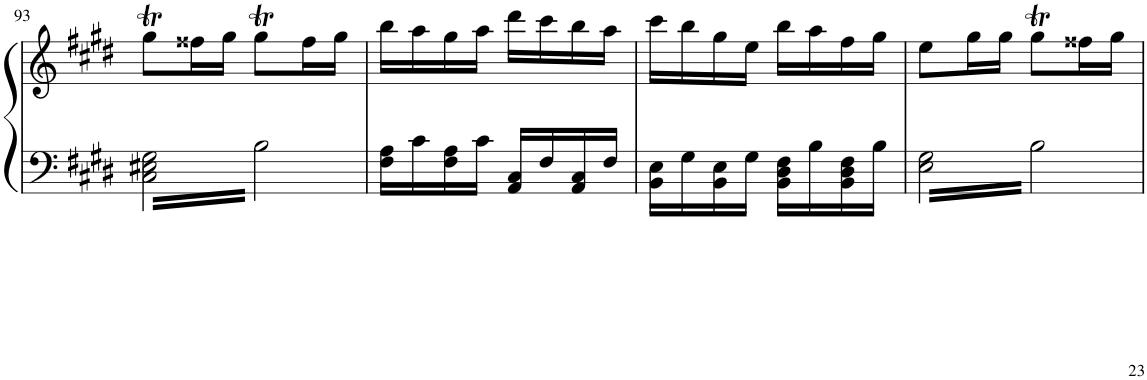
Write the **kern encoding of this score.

**kern	**kern
*part2	*part1
*staff2	*staff1
*I"Piano	*I"Piano
!!LO:PB:g=z
*clefF4	*clefG2
*k[f#c#g#d#]	*k[f#c#g#d#]
*M2/4	*M2/4
=93	=93
*tremolo	*
32C#\ 32E#X\ 32G#\LLL	8gg#t\L
32B\	.
32C#\ 32E#X\ 32G#\	.
32B\	.
32C#\ 32E#X\ 32G#\	16ff##X\L
32B\	.
32C#\ 32E#X\ 32G#\	16gg#\JJ
32B\	.
32C#\ 32E#X\ 32G#\	8gg#t\L
32B\	.
32C#\ 32E#X\ 32G#\	.
32B\	.
32C#\ 32E#X\ 32G#\	16ff##\L
32B\	.
32C#\ 32E#X\ 32G#\	16gg#\JJ
32B\JJJ	.
*Xtremolo	*
=94	=94
16F#\ 16A\LL	16bb\LL
.	.
16c#\	16aa\
.	.
16F#\ 16A\	16gg#\
.	.
16c#\JJ	16aa\JJ
.	.
16AA/ 16C#/LL	16ddd#\LL
16F#/	16ccc#\
16AA/ 16C#/	16bb\
16F#/JJ	16aa\JJ
=95	=95
16BB\ 16E\LL	16ccc#\LL
16G#\	16bb\
16BB\ 16E\	16gg#\
16G#\JJ	16ee\JJ
16BB\ 16D#\ 16F#\LL	16bb\LL
16B\	16aa\
16BB\ 16D#\ 16F#\	16ff#\
16B\JJ	16gg#\JJ
=96	=96
*tremolo	*
32E\ 32G#\LLL	8ee\L
32B\	.
32E\ 32G#\	.
32B\	.
32E\ 32G#\	16gg#\L
32B\	.
32E\ 32G#\	16gg#\JJ
32B\	.
32E\ 32G#\	8gg#t\L
32B\	.
32E\ 32G#\	.
32B\	.
32E\ 32G#\	16ff##X\L
32B\	.
32E\ 32G#\	16gg#\JJ
32B\JJJ	.
*Xtremolo	*
.	.
.	.
.	.
.	.
.	.
.	.
.	.
.	.
=	=
*-	*-
